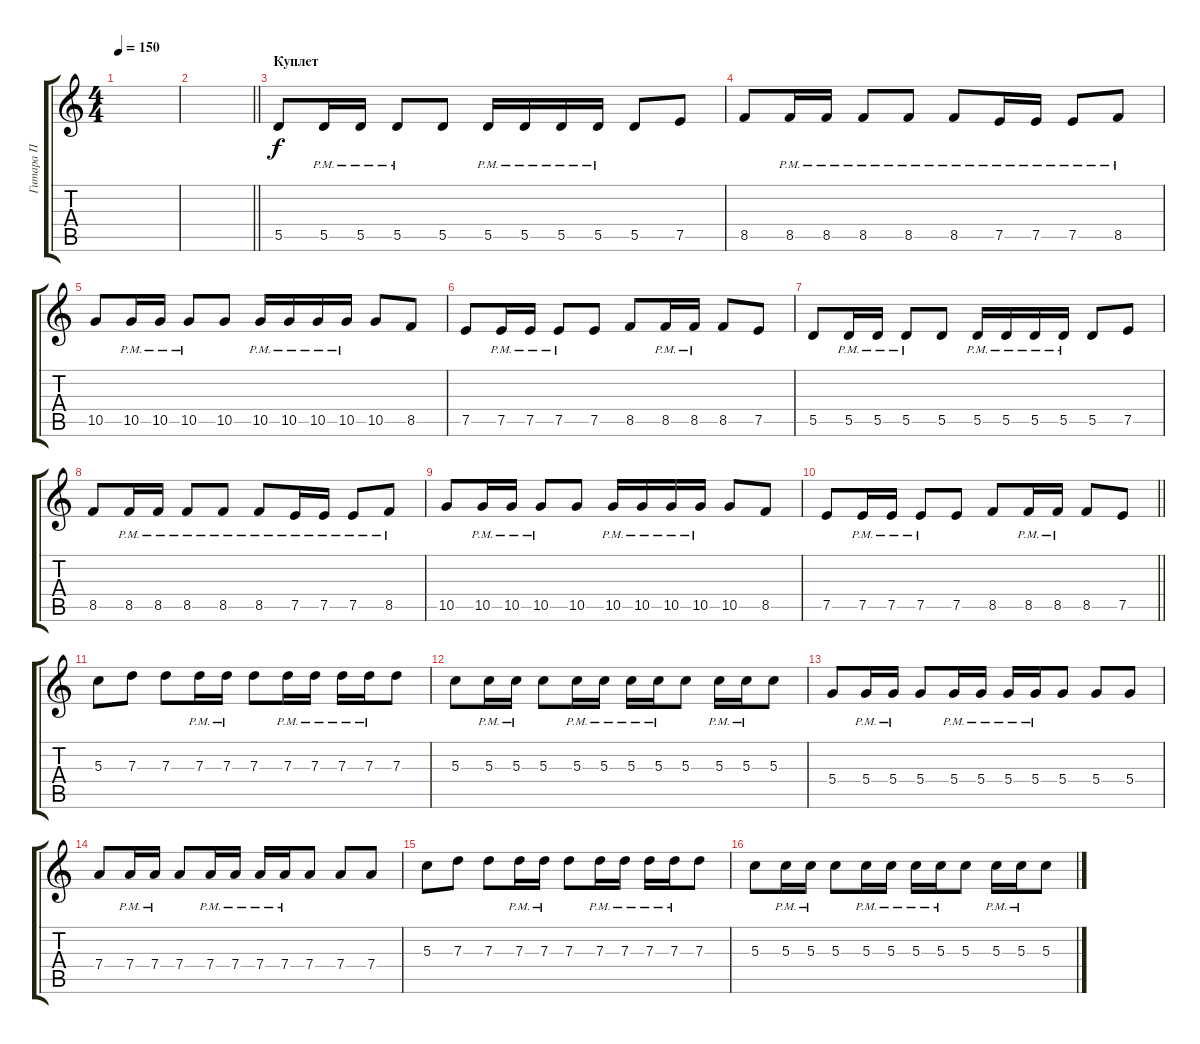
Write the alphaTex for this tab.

\track ("Гитара П" "Гитара П") {instrument distortionguitar}
\staff {score tabs}
\tuning (E4 B3 G3 D3 A2 E2) {hide}
\ts (4 4)
\tempo 150
\clef g2
\ks c
|
\barLineRight lightlight
|
\section ("" "Куплет")
5.5.8 5.5{pm}.16 5.5{pm}.16 5.5{pm}.8 5.5.8 5.5{pm}.16 5.5{pm}.16 5.5{pm}.16 5.5{pm}.16 5.5.8 7.5.8 |
8.5.8 8.5{pm}.16 8.5{pm}.16 8.5{pm}.8 8.5{pm}.8 8.5{pm}.8 7.5{pm}.16 7.5{pm}.16 7.5{pm}.8 8.5{pm}.8 |
10.5.8 10.5{pm}.16 10.5{pm}.16 10.5{pm}.8 10.5.8 10.5{pm}.16 10.5{pm}.16 10.5{pm}.16 10.5{pm}.16 10.5.8 8.5.8 |
7.5.8 7.5{pm}.16 7.5{pm}.16 7.5{pm}.8 7.5.8 8.5.8 8.5{pm}.16 8.5{pm}.16 8.5.8 7.5.8 |
5.5.8 5.5{pm}.16 5.5{pm}.16 5.5{pm}.8 5.5.8 5.5{pm}.16 5.5{pm}.16 5.5{pm}.16 5.5{pm}.16 5.5.8 7.5.8 |
8.5.8 8.5{pm}.16 8.5{pm}.16 8.5{pm}.8 8.5{pm}.8 8.5{pm}.8 7.5{pm}.16 7.5{pm}.16 7.5{pm}.8 8.5{pm}.8 |
10.5.8 10.5{pm}.16 10.5{pm}.16 10.5{pm}.8 10.5.8 10.5{pm}.16 10.5{pm}.16 10.5{pm}.16 10.5{pm}.16 10.5.8 8.5.8 |
\barLineRight lightlight
7.5.8 7.5{pm}.16 7.5{pm}.16 7.5{pm}.8 7.5.8 8.5.8 8.5{pm}.16 8.5{pm}.16 8.5.8 7.5.8 |
\section ("" " ")
5.3.8 7.3.8 7.3.8 7.3{pm}.16 7.3{pm}.16 7.3.8 7.3{pm}.16 7.3{pm}.16 7.3{pm}.16 7.3{pm}.16 7.3.8 |
5.3.8 5.3{pm}.16 5.3{pm}.16 5.3.8 5.3{pm}.16 5.3{pm}.16 5.3{pm}.16 5.3{pm}.16 5.3.8 5.3{pm}.16 5.3{pm}.16 5.3.8 |
5.4.8 5.4{pm}.16 5.4{pm}.16 5.4.8 5.4{pm}.16 5.4{pm}.16 5.4{pm}.16 5.4{pm}.16 5.4.8 5.4.8 5.4.8 |
7.4.8 7.4{pm}.16 7.4{pm}.16 7.4.8 7.4{pm}.16 7.4{pm}.16 7.4{pm}.16 7.4{pm}.16 7.4.8 7.4.8 7.4.8 |
5.3.8 7.3.8 7.3.8 7.3{pm}.16 7.3{pm}.16 7.3.8 7.3{pm}.16 7.3{pm}.16 7.3{pm}.16 7.3{pm}.16 7.3.8 |
5.3.8 5.3{pm}.16 5.3{pm}.16 5.3.8 5.3{pm}.16 5.3{pm}.16 5.3{pm}.16 5.3{pm}.16 5.3.8 5.3{pm}.16 5.3{pm}.16 5.3.8
